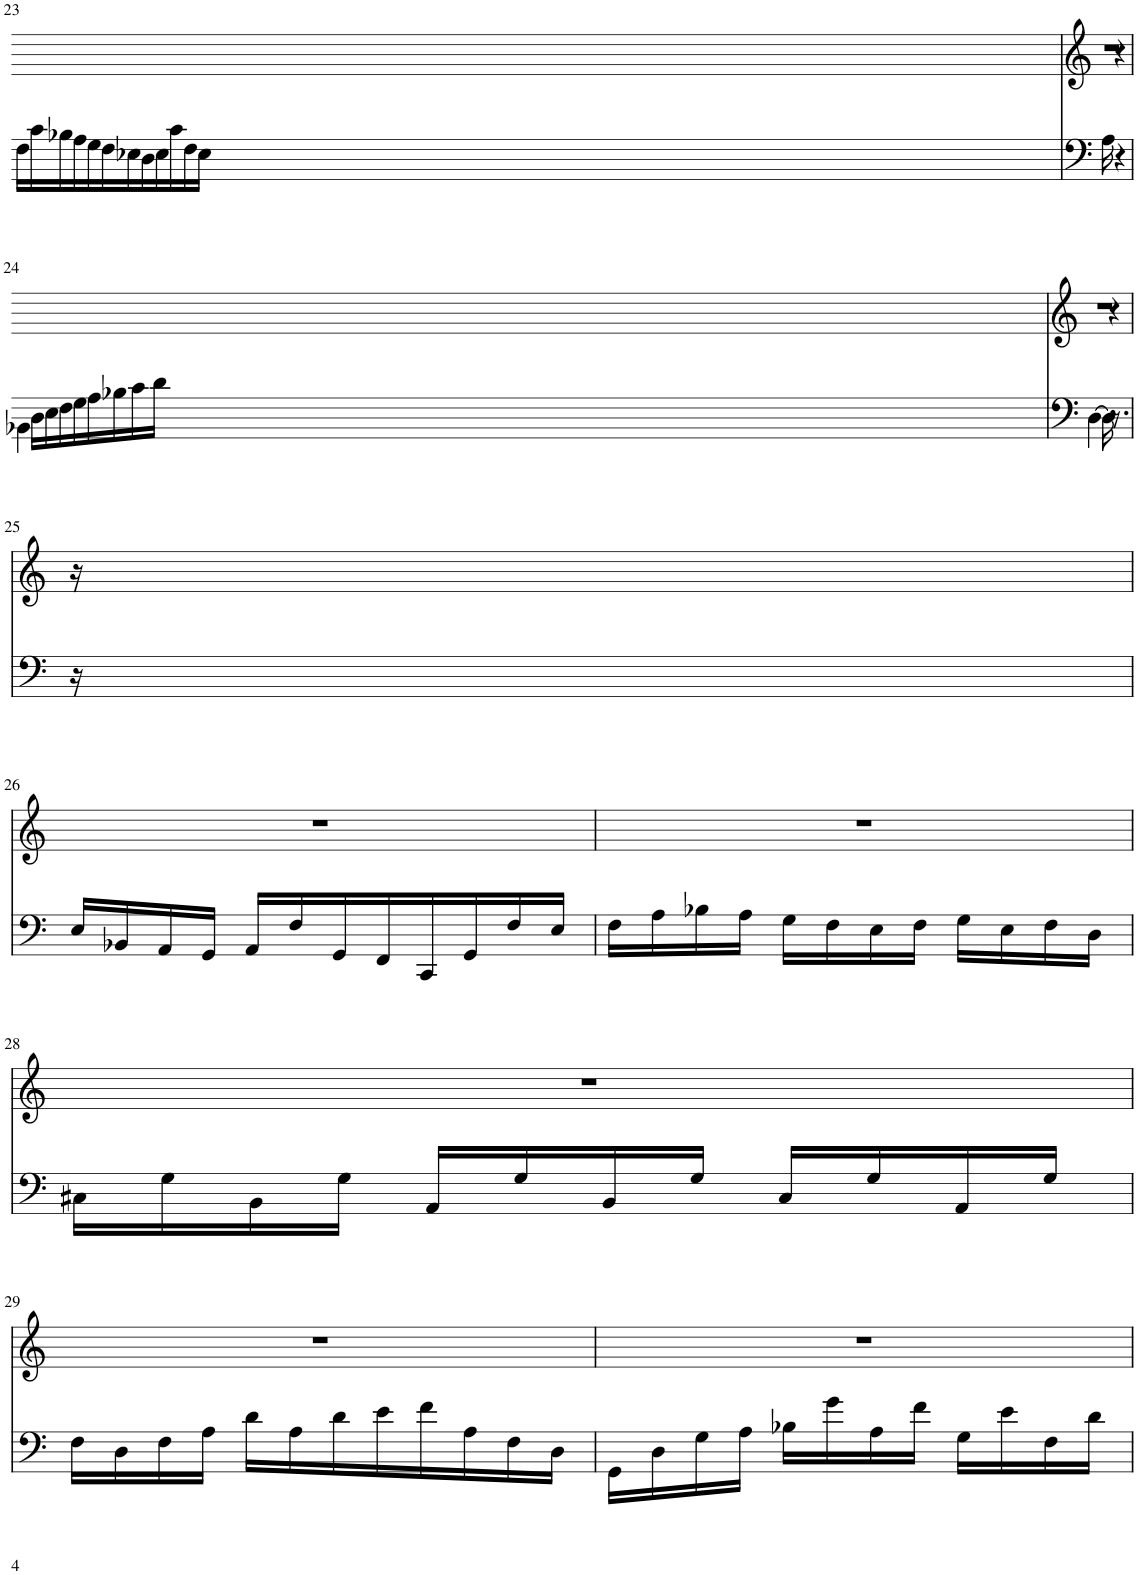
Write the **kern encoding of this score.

**kern	**kern
*part2	*part1
*staff2	*staff1
*I"Violoncello	*I"Violoncello
*I'Vc	*I'Vc
!!LO:PB:g=z
*clefF4	*clefG2
*k[]	*k[]
*M3/4	*
=23	=23
*^	*
16A\	16F\LL	1r
16ryy	16c\	.
8ryy	16B-X\	.
.	16A\	.
4ryy	16G\	.
.	16F\	.
.	16E-X\	.
.	16D\	.
4ryy	16E-\	.
.	16c\	.
.	16F\	.
.	16E-\JJ	.
4r	4ryy	.
4ryy	4ryy	4r
!!LO:LB:g=z
=24	=24	=24
[4D\	4BB-X\	1r
16D\]	16D\LL	.
4ryy	16E\	.
.	16F\	.
.	16G\	.
.	16A\	.
8.ryy	16B-X\	.
.	16c\	.
.	16d\JJ	.
16ryy	4ryy	.
8.r	.	.
4ryy	4ryy	4r
*v	*v	*
!!LO:LB:g=z
=25	=25
16r	16r
16ryy	16ryy
!!LO:LB:g=z
=26	=26
16E/LL	1r
16BB-X/	.
16AA/	.
16GG/JJ	.
16AA/LL	.
16F/	.
16GG/	.
16FF/	.
16CC/	.
16GG/	.
16F/	.
16E/JJ	.
4ryy	.
=27	=27
16F\LL	1r
16A\	.
16B-X\	.
16A\JJ	.
16G\LL	.
16F\	.
16E\	.
16F\JJ	.
16G\LL	.
16E\	.
16F\	.
16D\JJ	.
4ryy	.
!!LO:LB:g=z
=28	=28
16C#X\LL	1r
16G\	.
16BB\	.
16G\JJ	.
16AA/LL	.
16G/	.
16BB/	.
16G/JJ	.
16C#/LL	.
16G/	.
16AA/	.
16G/JJ	.
4ryy	.
!!LO:LB:g=z
=29	=29
16F\LL	1r
16D\	.
16F\	.
16A\JJ	.
16d\LL	.
16A\	.
16d\	.
16e\	.
16f\	.
16A\	.
16F\	.
16D\JJ	.
4ryy	.
=30	=30
16GG\LL	1r
16D\	.
16G\	.
16A\JJ	.
16B-X\LL	.
16g\	.
16A\	.
16f\JJ	.
16G\LL	.
16e\	.
16F\	.
16d\JJ	.
4ryy	.
=	=
*-	*-
